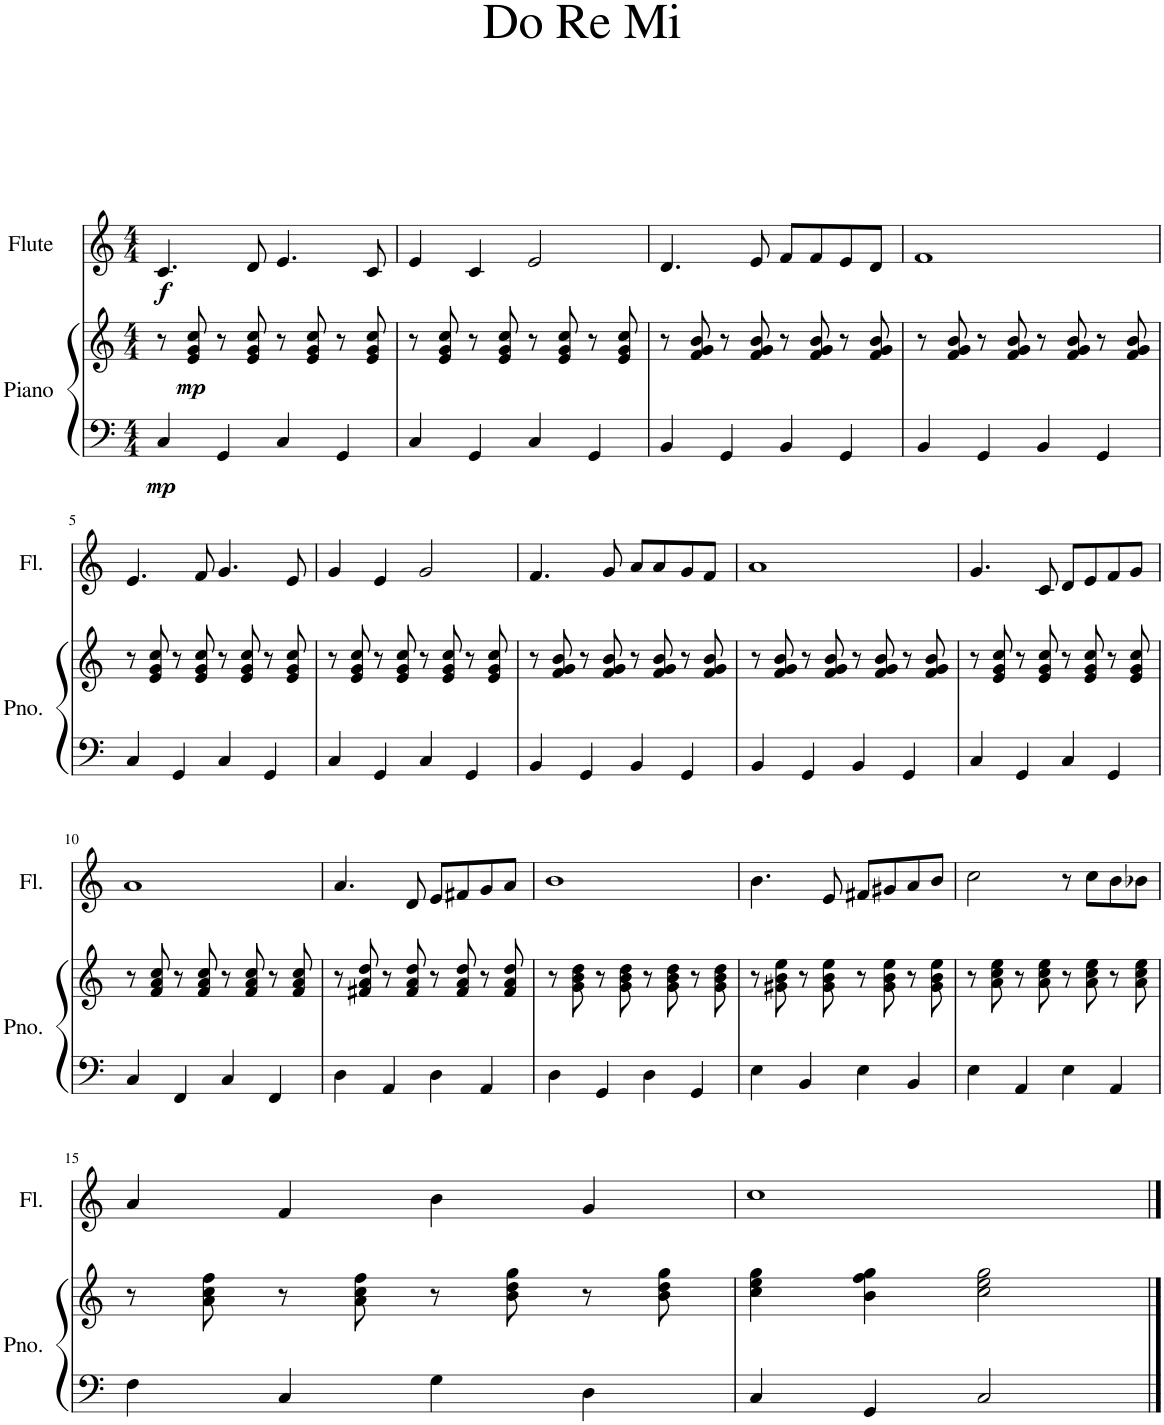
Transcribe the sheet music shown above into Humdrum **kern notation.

**kern	**kern	**dynam	**kern	**dynam
*part2	*part2	*part2	*part1	*part1
*staff3	*staff2	*staff2/3	*staff1	*staff1
*I"Piano	*	*	*I"Flute	*
*I'Pno.	*	*	*I'Fl.	*
*clefF4	*clefG2	*	*clefG2	*
*k[]	*k[]	*	*k[]	*
*M4/4	*M4/4	*	*M4/4	*
=1	=1	=1	=1	=1
!	!	!LO:DY:b=2	!	!LO:DY:b
4C/	8r	mp	4.c/	f
!	!	!LO:DY:b	!	!
.	8e/ 8g/ 8cc/	mp	.	.
4GG/	8r	.	.	.
.	8e/ 8g/ 8cc/	.	8d/	.
4C/	8r	.	4.e/	.
.	8e/ 8g/ 8cc/	.	.	.
4GG/	8r	.	.	.
.	8e/ 8g/ 8cc/	.	8c/	.
=2	=2	=2	=2	=2
4C/	8r	.	4e/	.
.	8e/ 8g/ 8cc/	.	.	.
4GG/	8r	.	4c/	.
.	8e/ 8g/ 8cc/	.	.	.
4C/	8r	.	2e/	.
.	8e/ 8g/ 8cc/	.	.	.
4GG/	8r	.	.	.
.	8e/ 8g/ 8cc/	.	.	.
=3	=3	=3	=3	=3
4BB/	8r	.	4.d/	.
.	8f/ 8g/ 8b/	.	.	.
4GG/	8r	.	.	.
.	8f/ 8g/ 8b/	.	8e/	.
4BB/	8r	.	8f/L	.
.	8f/ 8g/ 8b/	.	8f/	.
4GG/	8r	.	8e/	.
.	8f/ 8g/ 8b/	.	8d/J	.
=4	=4	=4	=4	=4
4BB/	8r	.	1f	.
.	8f/ 8g/ 8b/	.	.	.
4GG/	8r	.	.	.
.	8f/ 8g/ 8b/	.	.	.
4BB/	8r	.	.	.
.	8f/ 8g/ 8b/	.	.	.
4GG/	8r	.	.	.
.	8f/ 8g/ 8b/	.	.	.
!!LO:LB:g=z
=5	=5	=5	=5	=5
4C/	8r	.	4.e/	.
.	8e/ 8g/ 8cc/	.	.	.
4GG/	8r	.	.	.
.	8e/ 8g/ 8cc/	.	8f/	.
4C/	8r	.	4.g/	.
.	8e/ 8g/ 8cc/	.	.	.
4GG/	8r	.	.	.
.	8e/ 8g/ 8cc/	.	8e/	.
=6	=6	=6	=6	=6
4C/	8r	.	4g/	.
.	8e/ 8g/ 8cc/	.	.	.
4GG/	8r	.	4e/	.
.	8e/ 8g/ 8cc/	.	.	.
4C/	8r	.	2g/	.
.	8e/ 8g/ 8cc/	.	.	.
4GG/	8r	.	.	.
.	8e/ 8g/ 8cc/	.	.	.
=7	=7	=7	=7	=7
4BB/	8r	.	4.f/	.
.	8f/ 8g/ 8b/	.	.	.
4GG/	8r	.	.	.
.	8f/ 8g/ 8b/	.	8g/	.
4BB/	8r	.	8a/L	.
.	8f/ 8g/ 8b/	.	8a/	.
4GG/	8r	.	8g/	.
.	8f/ 8g/ 8b/	.	8f/J	.
=8	=8	=8	=8	=8
4BB/	8r	.	1a	.
.	8f/ 8g/ 8b/	.	.	.
4GG/	8r	.	.	.
.	8f/ 8g/ 8b/	.	.	.
4BB/	8r	.	.	.
.	8f/ 8g/ 8b/	.	.	.
4GG/	8r	.	.	.
.	8f/ 8g/ 8b/	.	.	.
=9	=9	=9	=9	=9
4C/	8r	.	4.g/	.
.	8e/ 8g/ 8cc/	.	.	.
4GG/	8r	.	.	.
.	8e/ 8g/ 8cc/	.	8c/	.
4C/	8r	.	8d/L	.
.	8e/ 8g/ 8cc/	.	8e/	.
4GG/	8r	.	8f/	.
.	8e/ 8g/ 8cc/	.	8g/J	.
!!LO:LB:g=z
=10	=10	=10	=10	=10
4C/	8r	.	1a	.
.	8f/ 8a/ 8cc/	.	.	.
4FF/	8r	.	.	.
.	8f/ 8a/ 8cc/	.	.	.
4C/	8r	.	.	.
.	8f/ 8a/ 8cc/	.	.	.
4FF/	8r	.	.	.
.	8f/ 8a/ 8cc/	.	.	.
=11	=11	=11	=11	=11
4D\	8r	.	4.a/	.
.	8f#X/ 8a/ 8dd/	.	.	.
4AA/	8r	.	.	.
.	8f#/ 8a/ 8dd/	.	8d/	.
4D\	8r	.	8e/L	.
.	8f#/ 8a/ 8dd/	.	8f#X/	.
4AA/	8r	.	8g/	.
.	8f#/ 8a/ 8dd/	.	8a/J	.
=12	=12	=12	=12	=12
4D\	8r	.	1b	.
.	8g\ 8b\ 8dd\	.	.	.
4GG/	8r	.	.	.
.	8g\ 8b\ 8dd\	.	.	.
4D\	8r	.	.	.
.	8g\ 8b\ 8dd\	.	.	.
4GG/	8r	.	.	.
.	8g\ 8b\ 8dd\	.	.	.
=13	=13	=13	=13	=13
4E\	8r	.	4.b\	.
.	8g#X\ 8b\ 8ee\	.	.	.
4BB/	8r	.	.	.
.	8g#\ 8b\ 8ee\	.	8e/	.
4E\	8r	.	8f#X/L	.
.	8g#\ 8b\ 8ee\	.	8g#X/	.
4BB/	8r	.	8a/	.
.	8g#\ 8b\ 8ee\	.	8b/J	.
=14	=14	=14	=14	=14
4E\	8r	.	2cc\	.
.	8a\ 8cc\ 8ee\	.	.	.
4AA/	8r	.	.	.
.	8a\ 8cc\ 8ee\	.	.	.
4E\	8r	.	8r	.
.	8a\ 8cc\ 8ee\	.	8cc\L	.
4AA/	8r	.	8b\	.
.	8a\ 8cc\ 8ee\	.	8b-X\J	.
!!LO:LB:g=z
=15	=15	=15	=15	=15
4F\	8r	.	4a/	.
.	8a\ 8cc\ 8ff\	.	.	.
4C/	8r	.	4f/	.
.	8a\ 8cc\ 8ff\	.	.	.
4G\	8r	.	4b\	.
.	8b\ 8dd\ 8gg\	.	.	.
4D\	8r	.	4g/	.
.	8b\ 8dd\ 8gg\	.	.	.
=16	=16	=16	=16	=16
4C/	4cc\ 4ee\ 4gg\	.	1cc	.
4GG/	4b\ 4ff\ 4gg\	.	.	.
2C/	2cc\ 2ee\ 2gg\	.	.	.
==	==	==	==	==
*-	*-	*-	*-	*-
